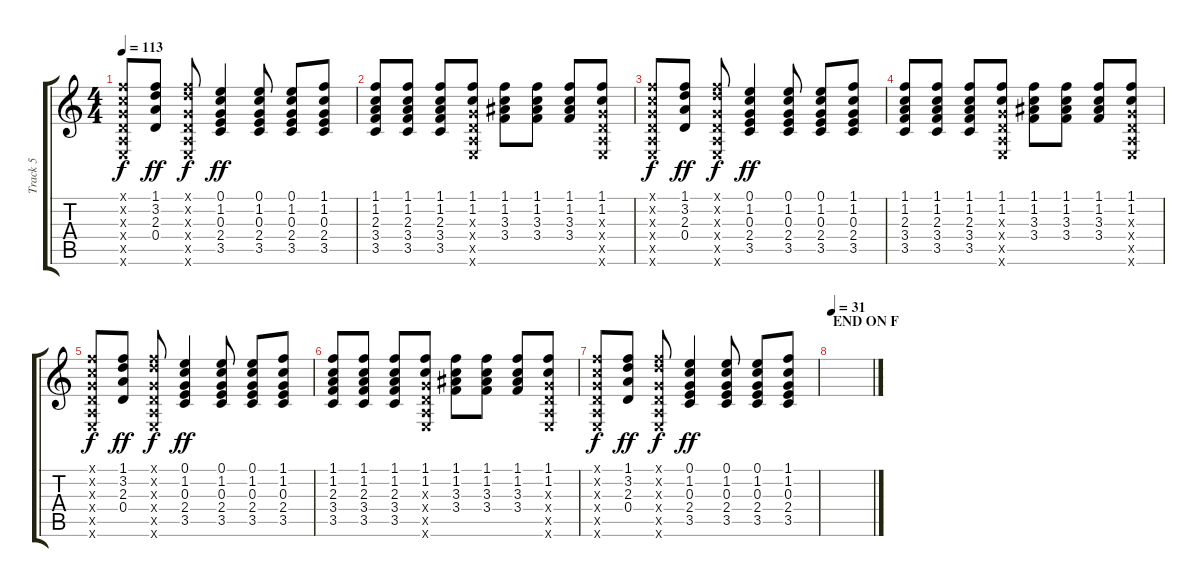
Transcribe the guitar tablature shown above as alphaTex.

\track ("Track 5" "Track 5") {instrument acousticguitarsteel}
\staff {score tabs}
\tuning (E4 B3 G3 D3 A2 E2) {hide}
\ts (4 4)
\tempo 113
\clef g2
\ks c
(1.1{x} 1.2{x} 0.3{x} 0.4{x} 0.5{x} 0.6{x}).8{dy f} (1.1 3.2 2.3 0.4).8{dy ff} (1.1{x} 3.2{x} 0.3{x} 0.4{x} 0.5{x} 0.6{x}).8{dy f} (0.1 1.2 0.3 2.4 3.5).4{dy ff} (0.1 1.2 0.3 2.4 3.5).8 (0.1 1.2 0.3 2.4 3.5).8 (1.1 1.2 0.3 2.4 3.5).8 |
(1.1 1.2 2.3 3.4 3.5).8 (1.1 1.2 2.3 3.4 3.5).8 (1.1 1.2 2.3 3.4 3.5).8 (1.1 1.2 0.3{x} 0.4{x} 0.5{x} 0.6{x}).8 (1.1 1.2 3.3 3.4).8 (1.1 1.2 3.3 3.4).8 (1.1 1.2 3.3 3.4).8 (1.1 1.2 0.3{x} 0.4{x} 0.5{x} 0.6{x}).8 |
(1.1{x} 1.2{x} 0.3{x} 0.4{x} 0.5{x} 0.6{x}).8{dy f} (1.1 3.2 2.3 0.4).8{dy ff} (1.1{x} 3.2{x} 0.3{x} 0.4{x} 0.5{x} 0.6{x}).8{dy f} (0.1 1.2 0.3 2.4 3.5).4{dy ff} (0.1 1.2 0.3 2.4 3.5).8 (0.1 1.2 0.3 2.4 3.5).8 (1.1 1.2 0.3 2.4 3.5).8 |
(1.1 1.2 2.3 3.4 3.5).8 (1.1 1.2 2.3 3.4 3.5).8 (1.1 1.2 2.3 3.4 3.5).8 (1.1 1.2 0.3{x} 0.4{x} 0.5{x} 0.6{x}).8 (1.1 1.2 3.3 3.4).8 (1.1 1.2 3.3 3.4).8 (1.1 1.2 3.3 3.4).8 (1.1 1.2 0.3{x} 0.4{x} 0.5{x} 0.6{x}).8 |
(1.1{x} 1.2{x} 0.3{x} 0.4{x} 0.5{x} 0.6{x}).8{dy f} (1.1 3.2 2.3 0.4).8{dy ff} (1.1{x} 3.2{x} 0.3{x} 0.4{x} 0.5{x} 0.6{x}).8{dy f} (0.1 1.2 0.3 2.4 3.5).4{dy ff} (0.1 1.2 0.3 2.4 3.5).8 (0.1 1.2 0.3 2.4 3.5).8 (1.1 1.2 0.3 2.4 3.5).8 |
(1.1 1.2 2.3 3.4 3.5).8 (1.1 1.2 2.3 3.4 3.5).8 (1.1 1.2 2.3 3.4 3.5).8 (1.1 1.2 0.3{x} 0.4{x} 0.5{x} 0.6{x}).8 (1.1 1.2 3.3 3.4).8 (1.1 1.2 3.3 3.4).8 (1.1 1.2 3.3 3.4).8 (1.1 1.2 0.3{x} 0.4{x} 0.5{x} 0.6{x}).8 |
(1.1{x} 1.2{x} 0.3{x} 0.4{x} 0.5{x} 0.6{x}).8{dy f} (1.1 3.2 2.3 0.4).8{dy ff} (1.1{x} 3.2{x} 0.3{x} 0.4{x} 0.5{x} 0.6{x}).8{dy f} (0.1 1.2 0.3 2.4 3.5).4{dy ff} (0.1 1.2 0.3 2.4 3.5).8 (0.1 1.2 0.3 2.4 3.5).8 (1.1 1.2 0.3 2.4 3.5).8 |
\section ("" "END ON F")
\tempo 31
